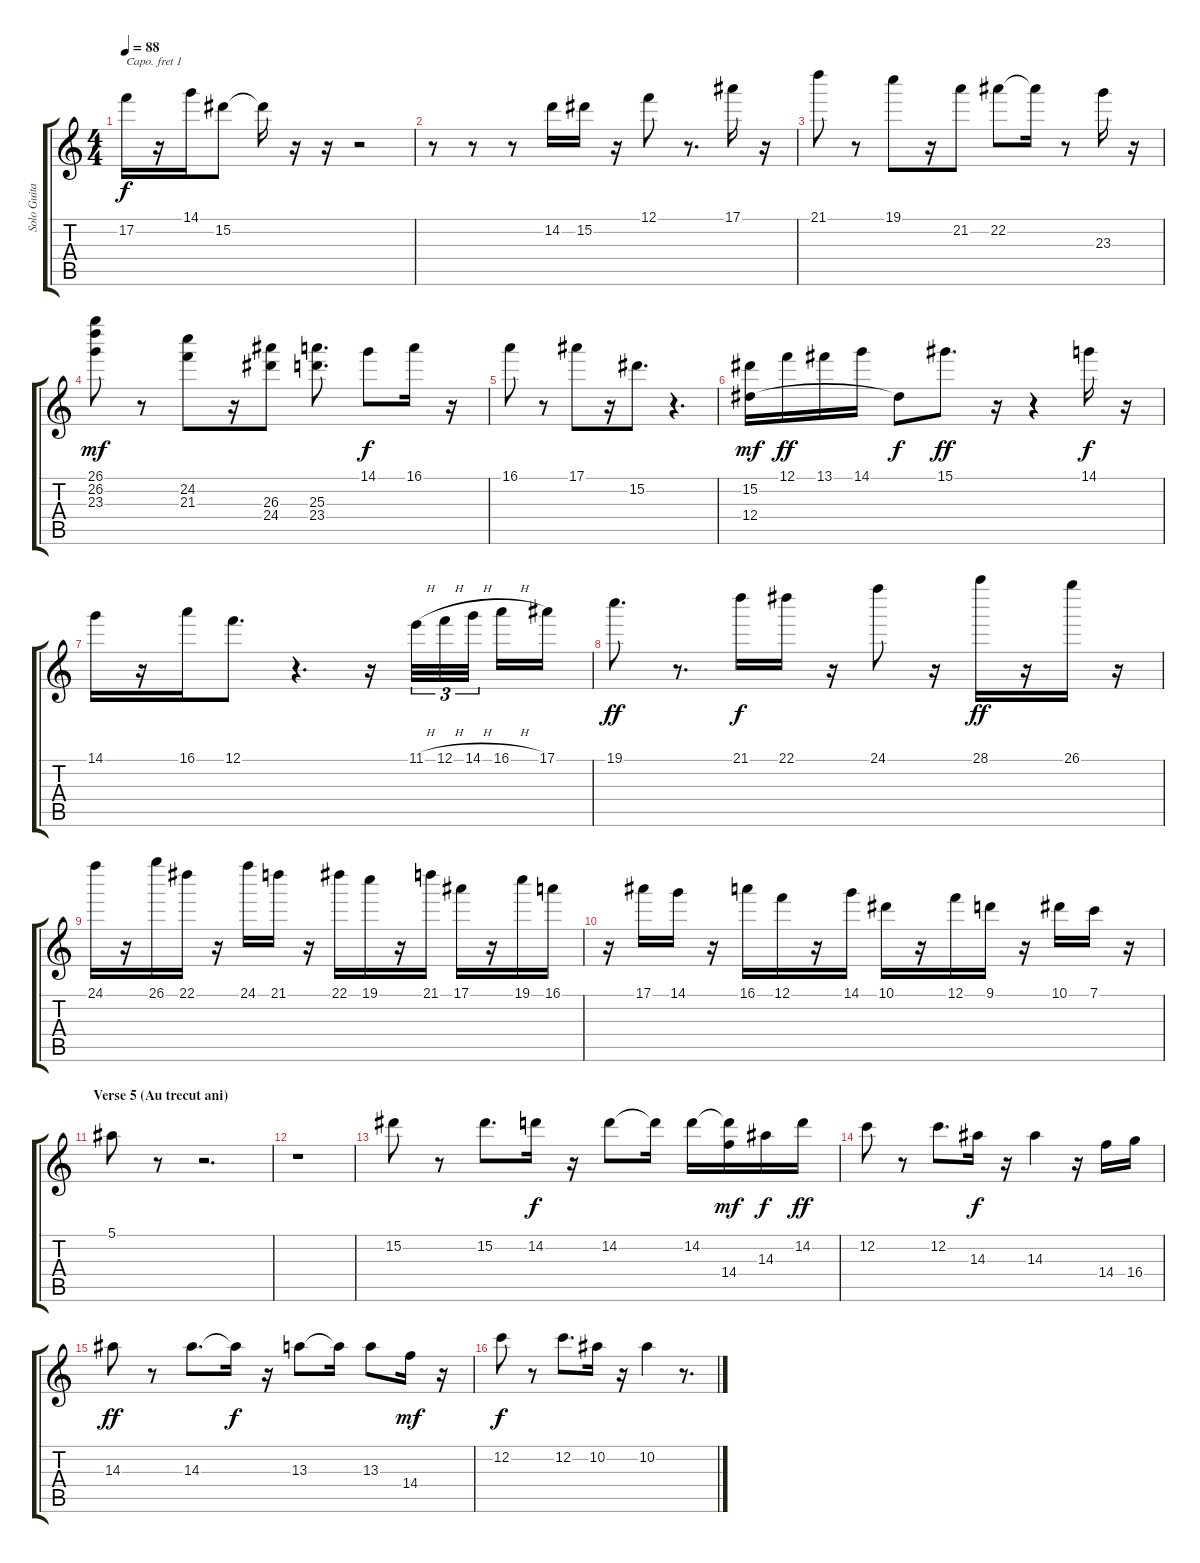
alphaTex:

\track ("Solo Guitar" "Solo Guita") {instrument electricguitarclean}
\staff {score tabs}
\capo 1
\tuning (E4 B3 G3 D3 A2 E2) {hide}
\ts (4 4)
\tempo 88
\clef g2
\ks c
17.2.16{dy f} r.16 14.1.16 15.2.8 15.2{t}.16 r.16 r.16 r.2 |
r.8 r.8 r.8 14.2.16 15.2.16 r.16 12.1.8 r.8{d} 17.1.16 r.16 |
21.1.8 r.8 19.1.8 r.16 21.2.8 22.2.8 22.2{t}.16 r.8 23.3.16 r.16 |
(26.1 26.2 23.3).8{dy mf} r.8 (24.2 21.3).8 r.16 (26.3 24.4).8 (25.3 23.4).8{d} 14.1.8{dy f} 16.1.16 r.16 |
16.1.8 r.8 17.1.8 r.16 15.2.8{d} r.4{d} |
(15.2 12.4).16{dy mf} 12.1.16{dy ff} 13.1.16 14.1.16 12.4{t}.8{dy f} 15.1.8{d dy ff} r.16 r.4 14.1.16{dy f} r.16 |
14.1.16 r.16 16.1.16 12.1.8{d} r.4{d} r.16 11.1{h}.32{tu (3 2)} 12.1{h}.32{tu (3 2)} 14.1{h}.32{tu (3 2) beam splitsecondary} 16.1{h}.16 17.1.16 |
19.1.8{d dy ff} r.8{d} 21.1.16{dy f} 22.1.16 r.16 24.1.8 r.16 28.1.16{dy ff} r.16 26.1.16 r.16 |
24.1.16 r.16 26.1.16 22.1.16 r.16 24.1.16 21.1.16 r.16 22.1.16 19.1.16 r.16 21.1.16 17.1.16 r.16 19.1.16 16.1.16 |
r.16 17.1.16 14.1.16 r.16 16.1.16 12.1.16 r.16 14.1.16 10.1.16 r.16 12.1.16 9.1.16 r.16 10.1.16 7.1.16 r.16 |
\section ("" "Verse 5 (Au trecut ani)")
5.1.8 r.8 r.2{d} |
r.1 |
15.2.8 r.8 15.2.8{d} 14.2.16{dy f} r.16 14.2.8 14.2{t}.16 14.2.16 (14.2{t} 14.4).16{dy mf} 14.3.16{dy f} 14.2.16{dy ff} |
12.2.8 r.8 12.2.8{d} 14.3.16{dy f} r.16 14.3.4 r.16 14.4.16 16.4.16 |
14.3.8{dy ff} r.8 14.3.8{d} 14.3{t}.16{dy f} r.16 13.3.8 13.3{t}.16 13.3.8 14.4.16{dy mf} r.16 |
12.2.8{dy f} r.8 12.2.8{d} 10.2.16 r.16 10.2.4 r.8{d}
